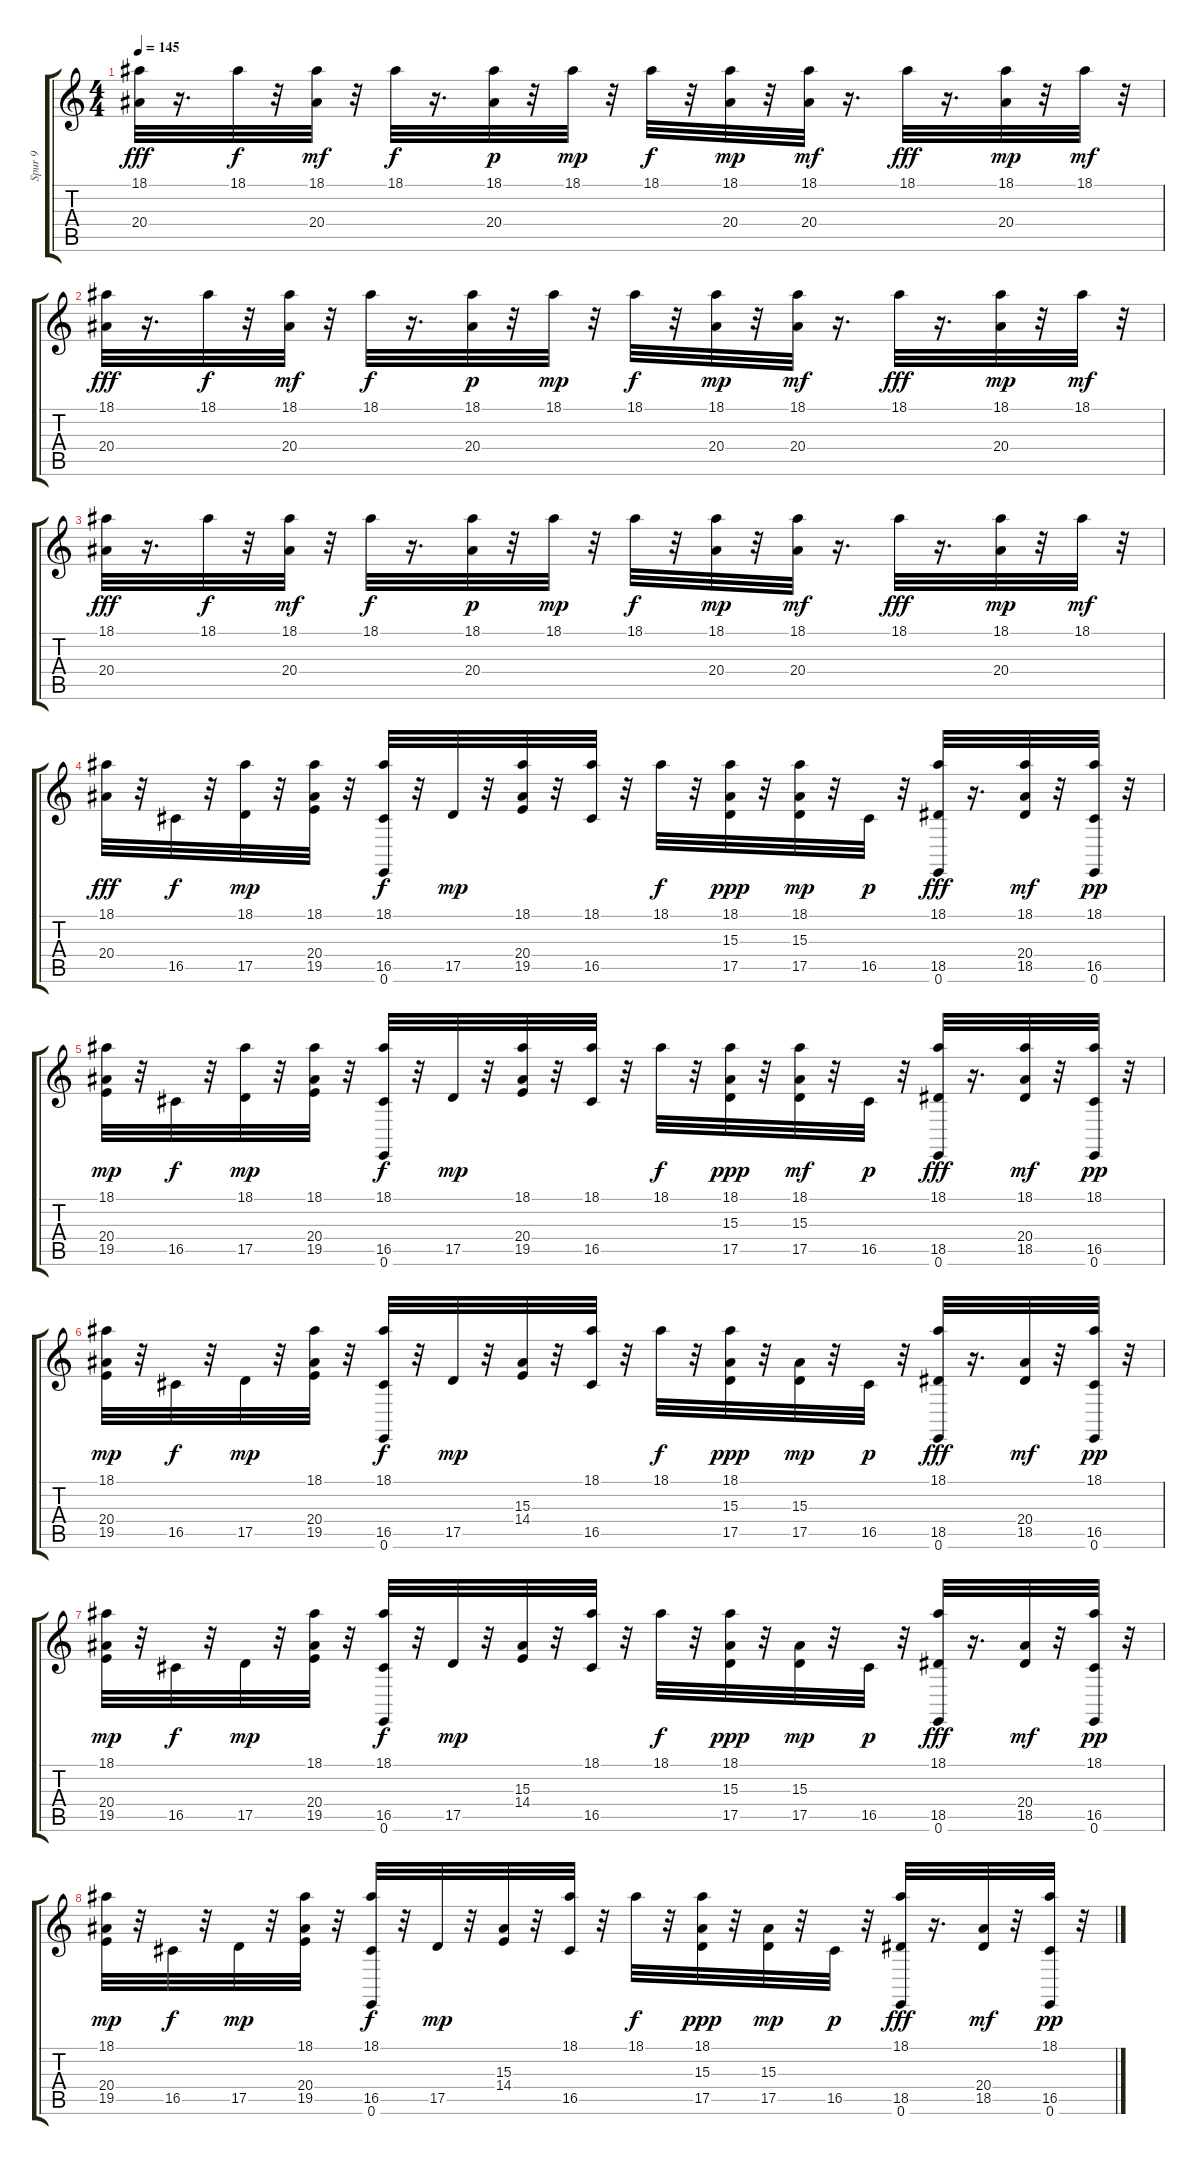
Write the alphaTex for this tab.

\track ("Spur 9" "Spur 9") {instrument acousticgrandpiano}
\staff {score tabs}
\tuning (E4 B3 G3 D3 A2 E2) {hide}
\ts (4 4)
\tempo 145
\clef g2
\ks c
(18.1 20.4).32{dy fff} r.16{d} 18.1.32{dy f} r.32 (18.1 20.4).32{dy mf} r.32 18.1.32{dy f} r.16{d} (18.1 20.4).32{dy p} r.32 18.1.32{dy mp} r.32 18.1.32{dy f} r.32 (18.1 20.4).32{dy mp} r.32 (18.1 20.4).32{dy mf} r.16{d} 18.1.32{dy fff} r.16{d} (18.1 20.4).32{dy mp} r.32 18.1.32{dy mf} r.32 |
(18.1 20.4).32{dy fff} r.16{d} 18.1.32{dy f} r.32 (18.1 20.4).32{dy mf} r.32 18.1.32{dy f} r.16{d} (18.1 20.4).32{dy p} r.32 18.1.32{dy mp} r.32 18.1.32{dy f} r.32 (18.1 20.4).32{dy mp} r.32 (18.1 20.4).32{dy mf} r.16{d} 18.1.32{dy fff} r.16{d} (18.1 20.4).32{dy mp} r.32 18.1.32{dy mf} r.32 |
(18.1 20.4).32{dy fff} r.16{d} 18.1.32{dy f} r.32 (18.1 20.4).32{dy mf} r.32 18.1.32{dy f} r.16{d} (18.1 20.4).32{dy p} r.32 18.1.32{dy mp} r.32 18.1.32{dy f} r.32 (18.1 20.4).32{dy mp} r.32 (18.1 20.4).32{dy mf} r.16{d} 18.1.32{dy fff} r.16{d} (18.1 20.4).32{dy mp} r.32 18.1.32{dy mf} r.32 |
(18.1 20.4).32{dy fff} r.32 16.5.32{dy f} r.32 (18.1 17.5).32{dy mp} r.32 (18.1 20.4 19.5).32 r.32 (18.1 16.5 0.6).32{dy f} r.32 17.5.32{dy mp} r.32 (18.1 20.4 19.5).32 r.32 (18.1 16.5).32 r.32 18.1.32{dy f} r.32 (18.1 15.3 17.5).32{dy ppp} r.32 (18.1 15.3 17.5).32{dy mp} r.32 16.5.32{dy p} r.32 (18.1 18.5 0.6).32{dy fff} r.16{d} (18.1 20.4 18.5).32{dy mf} r.32 (18.1 16.5 0.6).32{dy pp} r.32 |
(18.1 20.4 19.5).32{dy mp} r.32 16.5.32{dy f} r.32 (18.1 17.5).32{dy mp} r.32 (18.1 20.4 19.5).32 r.32 (18.1 16.5 0.6).32{dy f} r.32 17.5.32{dy mp} r.32 (18.1 20.4 19.5).32 r.32 (18.1 16.5).32 r.32 18.1.32{dy f} r.32 (18.1 15.3 17.5).32{dy ppp} r.32 (18.1 15.3 17.5).32{dy mf} r.32 16.5.32{dy p} r.32 (18.1 18.5 0.6).32{dy fff} r.16{d} (18.1 20.4 18.5).32{dy mf} r.32 (18.1 16.5 0.6).32{dy pp} r.32 |
(18.1 20.4 19.5).32{dy mp} r.32 16.5.32{dy f} r.32 17.5.32{dy mp} r.32 (18.1 20.4 19.5).32 r.32 (18.1 16.5 0.6).32{dy f} r.32 17.5.32{dy mp} r.32 (15.3 14.4).32 r.32 (18.1 16.5).32 r.32 18.1.32{dy f} r.32 (18.1 15.3 17.5).32{dy ppp} r.32 (15.3 17.5).32{dy mp} r.32 16.5.32{dy p} r.32 (18.1 18.5 0.6).32{dy fff} r.16{d} (20.4 18.5).32{dy mf} r.32 (18.1 16.5 0.6).32{dy pp} r.32 |
(18.1 20.4 19.5).32{dy mp} r.32 16.5.32{dy f} r.32 17.5.32{dy mp} r.32 (18.1 20.4 19.5).32 r.32 (18.1 16.5 0.6).32{dy f} r.32 17.5.32{dy mp} r.32 (15.3 14.4).32 r.32 (18.1 16.5).32 r.32 18.1.32{dy f} r.32 (18.1 15.3 17.5).32{dy ppp} r.32 (15.3 17.5).32{dy mp} r.32 16.5.32{dy p} r.32 (18.1 18.5 0.6).32{dy fff} r.16{d} (20.4 18.5).32{dy mf} r.32 (18.1 16.5 0.6).32{dy pp} r.32 |
(18.1 20.4 19.5).32{dy mp} r.32 16.5.32{dy f} r.32 17.5.32{dy mp} r.32 (18.1 20.4 19.5).32 r.32 (18.1 16.5 0.6).32{dy f} r.32 17.5.32{dy mp} r.32 (15.3 14.4).32 r.32 (18.1 16.5).32 r.32 18.1.32{dy f} r.32 (18.1 15.3 17.5).32{dy ppp} r.32 (15.3 17.5).32{dy mp} r.32 16.5.32{dy p} r.32 (18.1 18.5 0.6).32{dy fff} r.16{d} (20.4 18.5).32{dy mf} r.32 (18.1 16.5 0.6).32{dy pp} r.32
